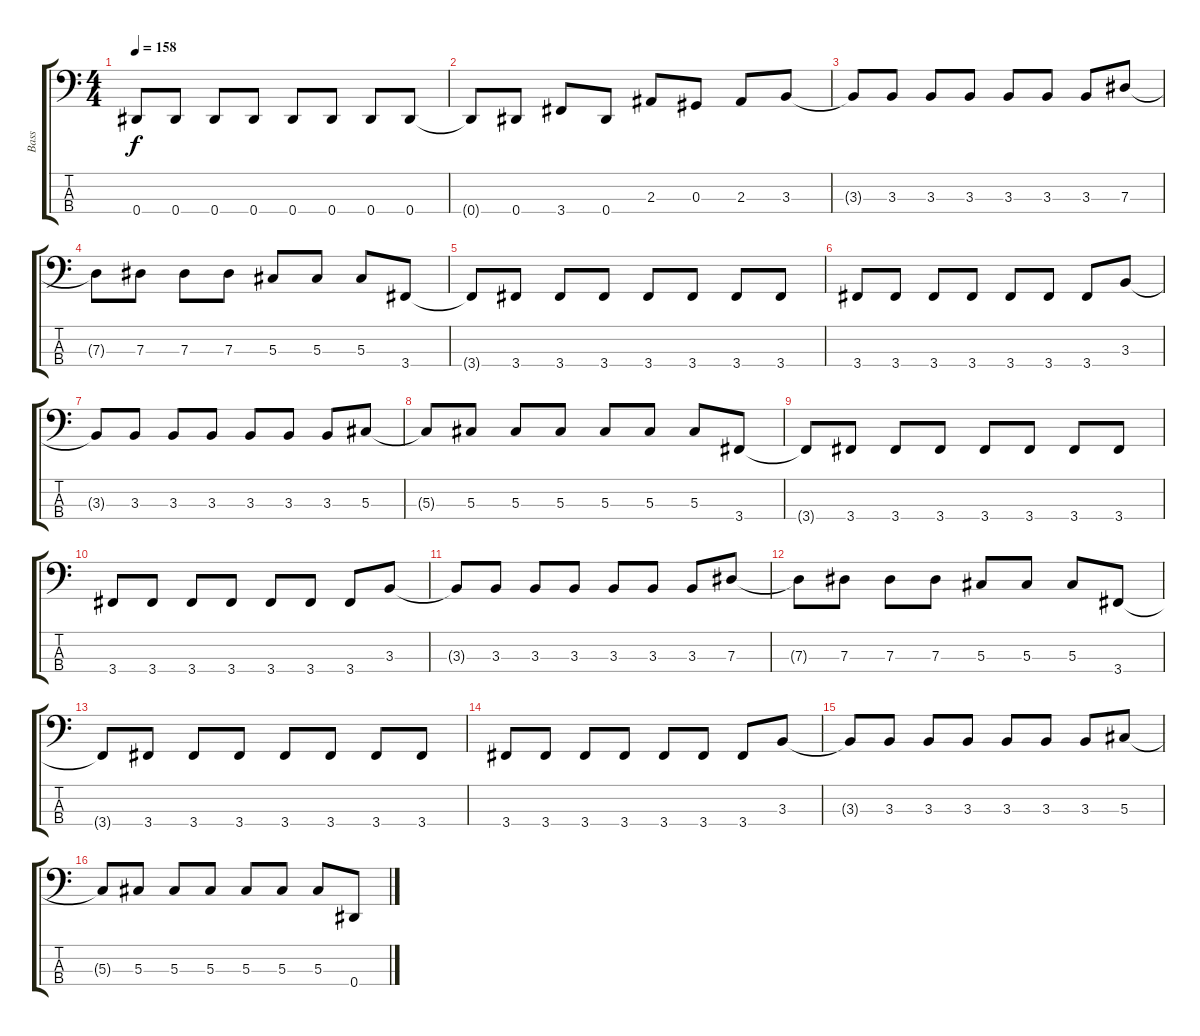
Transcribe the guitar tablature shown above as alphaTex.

\track ("Bass" "Bass") {instrument electricbassfinger}
\staff {score tabs}
\tuning (Gb2 Db2 Ab1 Eb1) {hide}
\ts (4 4)
\tempo 158
\clef f4
\ks c
0.4{t}.8{dy f} 0.4.8 0.4.8 0.4.8 0.4.8 0.4.8 0.4.8 0.4.8 |
0.4{t}.8 0.4.8 3.4.8 0.4.8 2.3.8 0.3.8 2.3.8 3.3.8 |
3.3{t}.8 3.3.8 3.3.8 3.3.8 3.3.8 3.3.8 3.3.8 7.3.8 |
7.3{t}.8 7.3.8 7.3.8 7.3.8 5.3.8 5.3.8 5.3.8 3.4.8 |
3.4{t}.8 3.4.8 3.4.8 3.4.8 3.4.8 3.4.8 3.4.8 3.4.8 |
3.4.8 3.4.8 3.4.8 3.4.8 3.4.8 3.4.8 3.4.8 3.3.8 |
3.3{t}.8 3.3.8 3.3.8 3.3.8 3.3.8 3.3.8 3.3.8 5.3.8 |
5.3{t}.8 5.3.8 5.3.8 5.3.8 5.3.8 5.3.8 5.3.8 3.4.8 |
3.4{t}.8 3.4.8 3.4.8 3.4.8 3.4.8 3.4.8 3.4.8 3.4.8 |
3.4.8 3.4.8 3.4.8 3.4.8 3.4.8 3.4.8 3.4.8 3.3.8 |
3.3{t}.8 3.3.8 3.3.8 3.3.8 3.3.8 3.3.8 3.3.8 7.3.8 |
7.3{t}.8 7.3.8 7.3.8 7.3.8 5.3.8 5.3.8 5.3.8 3.4.8 |
3.4{t}.8 3.4.8 3.4.8 3.4.8 3.4.8 3.4.8 3.4.8 3.4.8 |
3.4.8 3.4.8 3.4.8 3.4.8 3.4.8 3.4.8 3.4.8 3.3.8 |
3.3{t}.8 3.3.8 3.3.8 3.3.8 3.3.8 3.3.8 3.3.8 5.3.8 |
5.3{t}.8 5.3.8 5.3.8 5.3.8 5.3.8 5.3.8 5.3.8 0.4.8
